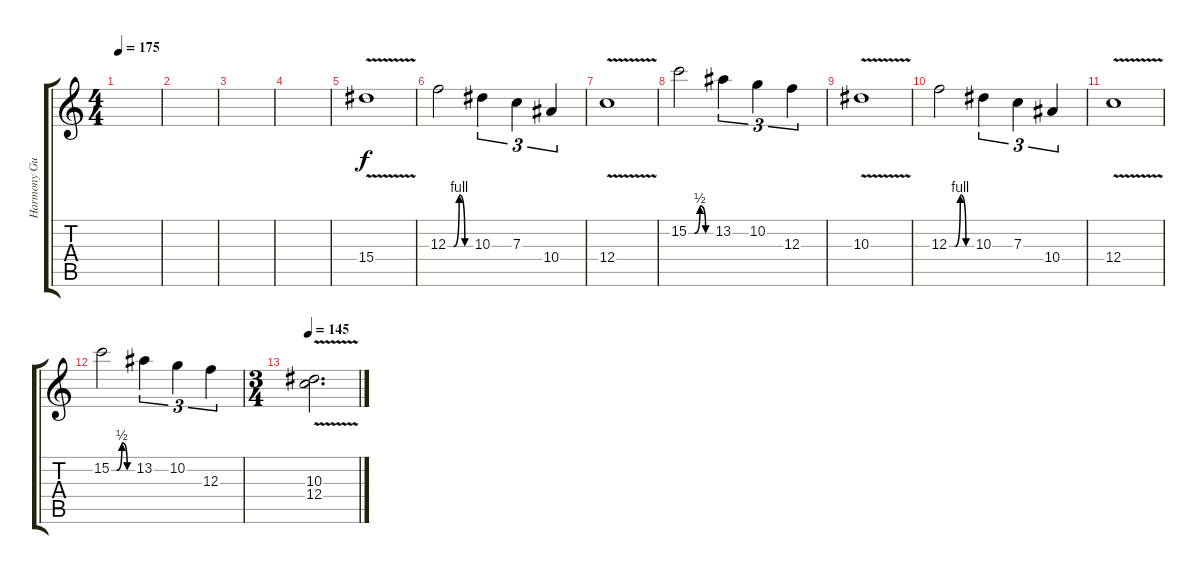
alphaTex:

\track ("Harmony Guitar" "Harmony Gu") {instrument distortionguitar}
\staff {score tabs}
\tuning (D4 A3 F3 C3 G2 C2) {hide}
\ts (4 4)
\tempo 175
\clef g2
\ks c
|
|
|
|
15.4{v}.1 |
12.3{be (custom 0 0 15 0 30 4 45 0 60 0)}.2 10.3.4{tu (3 2)} 7.3.4{tu (3 2)} 10.4.4{tu (3 2)} |
12.4{v}.1 |
15.2{be (custom 0 0 15 0 30 2 45 0 60 0)}.2 13.2.4{tu (3 2)} 10.2.4{tu (3 2)} 12.3.4{tu (3 2)} |
10.3{v}.1 |
12.3{be (custom 0 0 15 0 30 4 45 0 60 0)}.2 10.3.4{tu (3 2)} 7.3.4{tu (3 2)} 10.4.4{tu (3 2)} |
12.4{v}.1 |
15.2{be (custom 0 0 15 0 30 2 45 0 60 0)}.2 13.2.4{tu (3 2)} 10.2.4{tu (3 2)} 12.3.4{tu (3 2)} |
\ts (3 4)
\tempo 145
(10.3{v} 12.4).2{d}
